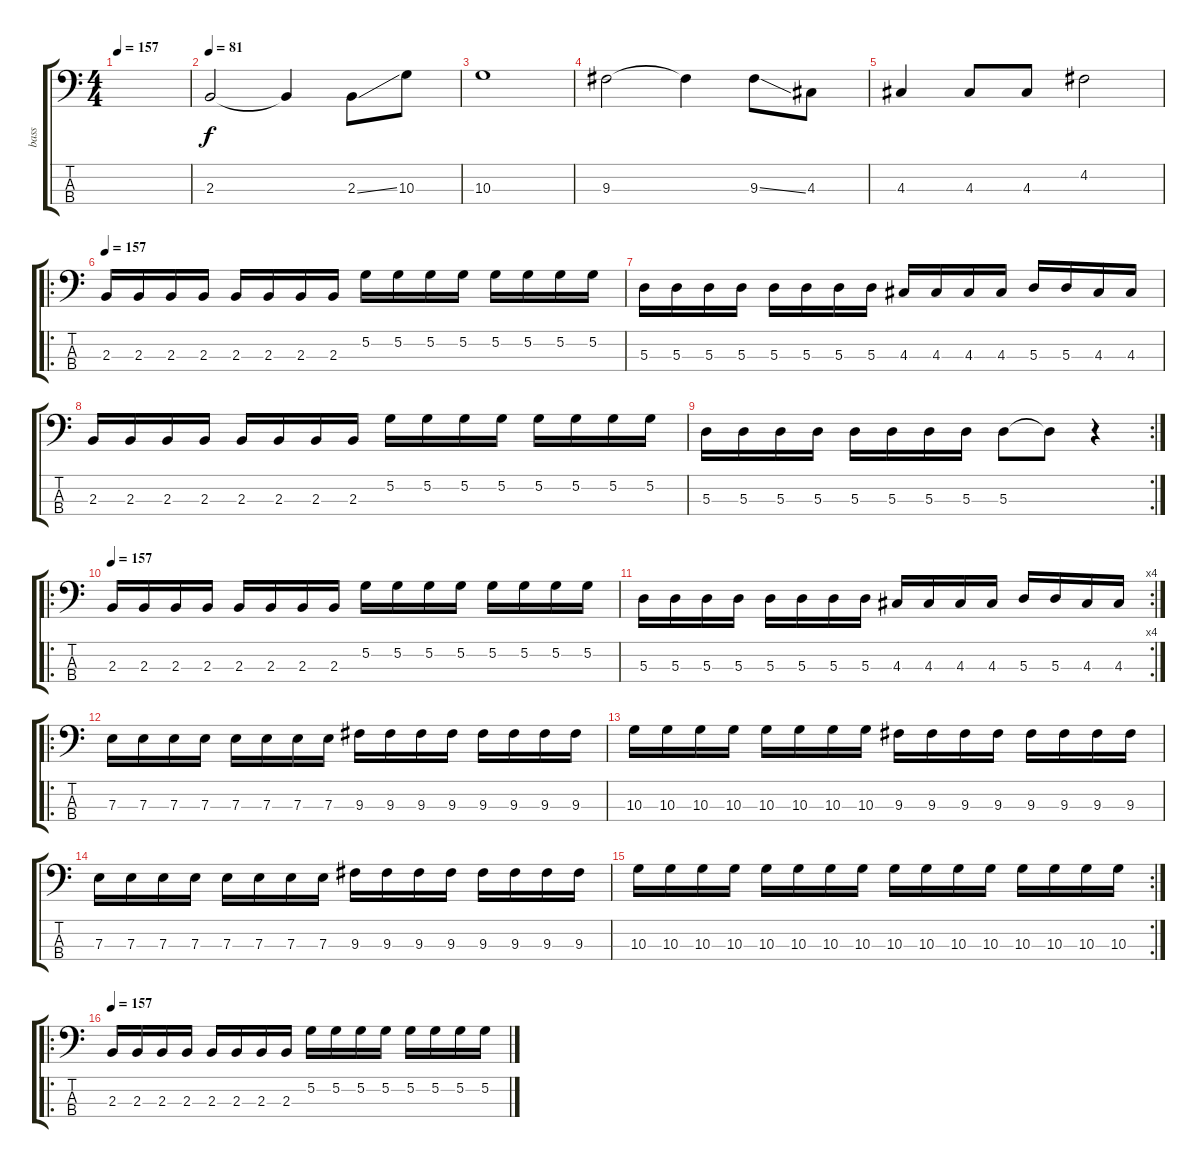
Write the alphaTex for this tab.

\track ("bass" "bass") {instrument electricbasspick}
\staff {score tabs}
\tuning (G2 D2 A1 E1) {hide}
\ts (4 4)
\tempo 157
\tempo 81
\tempo 157
\clef f4
\ks c
|
\tempo 81
2.3.2 2.3{t}.4 2.3{ss}.8 10.3.8 |
10.3.1 |
9.3.2 9.3{t}.4 9.3{ss}.8 4.3.8 |
4.3.4 4.3.8 4.3.8 4.2.2 |
\ro
\tempo 157
2.3.16 2.3.16 2.3.16 2.3.16 2.3.16 2.3.16 2.3.16 2.3.16 5.2.16 5.2.16 5.2.16 5.2.16 5.2.16 5.2.16 5.2.16 5.2.16 |
5.3.16 5.3.16 5.3.16 5.3.16 5.3.16 5.3.16 5.3.16 5.3.16 4.3.16 4.3.16 4.3.16 4.3.16 5.3.16 5.3.16 4.3.16 4.3.16 |
2.3.16 2.3.16 2.3.16 2.3.16 2.3.16 2.3.16 2.3.16 2.3.16 5.2.16 5.2.16 5.2.16 5.2.16 5.2.16 5.2.16 5.2.16 5.2.16 |
\rc 2
5.3.16 5.3.16 5.3.16 5.3.16 5.3.16 5.3.16 5.3.16 5.3.16 5.3.8 5.3{t}.8 r.4 |
\ro
\tempo 157
2.3.16 2.3.16 2.3.16 2.3.16 2.3.16 2.3.16 2.3.16 2.3.16 5.2.16 5.2.16 5.2.16 5.2.16 5.2.16 5.2.16 5.2.16 5.2.16 |
\rc 4
5.3.16 5.3.16 5.3.16 5.3.16 5.3.16 5.3.16 5.3.16 5.3.16 4.3.16 4.3.16 4.3.16 4.3.16 5.3.16 5.3.16 4.3.16 4.3.16 |
\ro
7.3.16 7.3.16 7.3.16 7.3.16 7.3.16 7.3.16 7.3.16 7.3.16 9.3.16 9.3.16 9.3.16 9.3.16 9.3.16 9.3.16 9.3.16 9.3.16 |
10.3.16 10.3.16 10.3.16 10.3.16 10.3.16 10.3.16 10.3.16 10.3.16 9.3.16 9.3.16 9.3.16 9.3.16 9.3.16 9.3.16 9.3.16 9.3.16 |
7.3.16 7.3.16 7.3.16 7.3.16 7.3.16 7.3.16 7.3.16 7.3.16 9.3.16 9.3.16 9.3.16 9.3.16 9.3.16 9.3.16 9.3.16 9.3.16 |
\rc 2
10.3.16 10.3.16 10.3.16 10.3.16 10.3.16 10.3.16 10.3.16 10.3.16 10.3.16 10.3.16 10.3.16 10.3.16 10.3.16 10.3.16 10.3.16 10.3.16 |
\ro
\tempo 157
2.3.16 2.3.16 2.3.16 2.3.16 2.3.16 2.3.16 2.3.16 2.3.16 5.2.16 5.2.16 5.2.16 5.2.16 5.2.16 5.2.16 5.2.16 5.2.16
